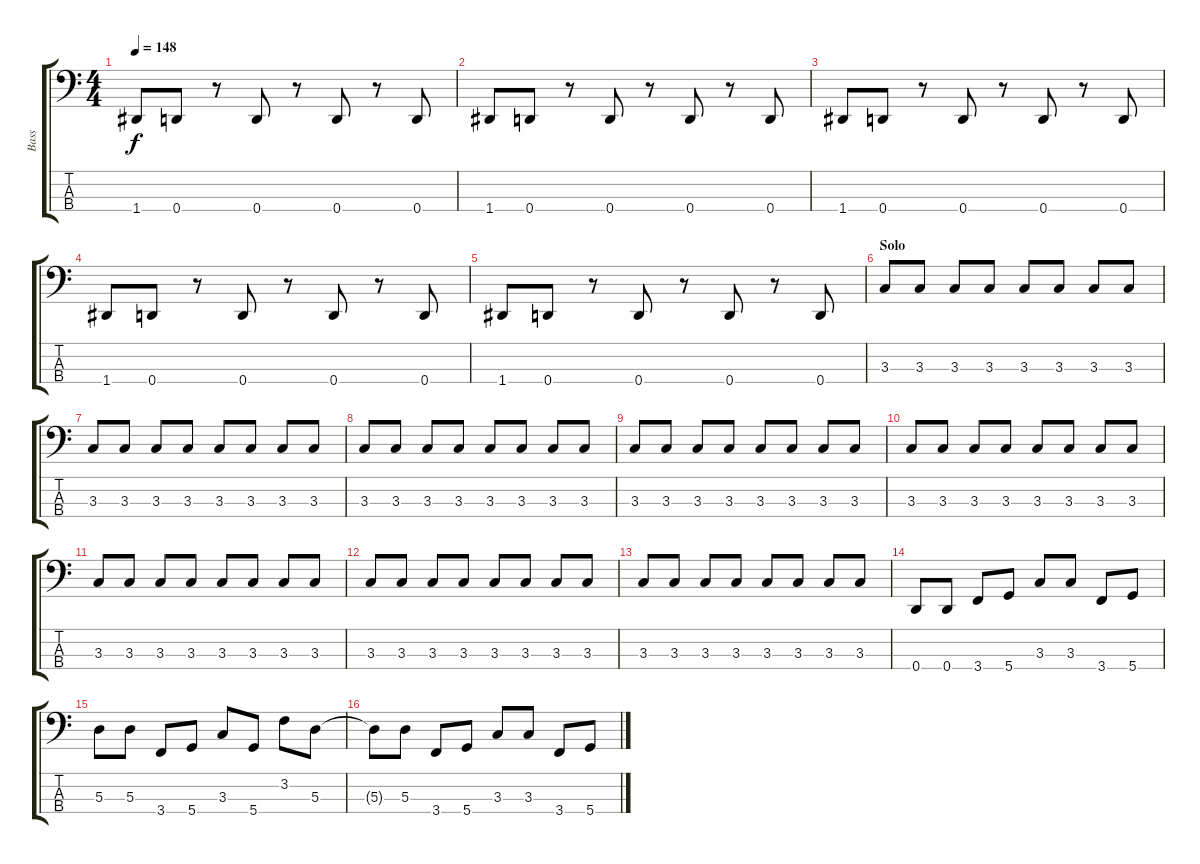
\track ("Bass" "Bass") {instrument electricbasspick}
\staff {score tabs}
\tuning (G2 D2 A1 D1) {hide}
\ts (4 4)
\tempo 148
\clef f4
\ks c
1.4.8{dy f} 0.4.8 r.8 0.4.8 r.8 0.4.8 r.8 0.4.8 |
1.4.8 0.4.8 r.8 0.4.8 r.8 0.4.8 r.8 0.4.8 |
1.4.8 0.4.8 r.8 0.4.8 r.8 0.4.8 r.8 0.4.8 |
1.4.8 0.4.8 r.8 0.4.8 r.8 0.4.8 r.8 0.4.8 |
1.4.8 0.4.8 r.8 0.4.8 r.8 0.4.8 r.8 0.4.8 |
\section ("" "Solo")
3.3.8 3.3.8 3.3.8 3.3.8 3.3.8 3.3.8 3.3.8 3.3.8 |
3.3.8 3.3.8 3.3.8 3.3.8 3.3.8 3.3.8 3.3.8 3.3.8 |
3.3.8 3.3.8 3.3.8 3.3.8 3.3.8 3.3.8 3.3.8 3.3.8 |
3.3.8 3.3.8 3.3.8 3.3.8 3.3.8 3.3.8 3.3.8 3.3.8 |
3.3.8 3.3.8 3.3.8 3.3.8 3.3.8 3.3.8 3.3.8 3.3.8 |
3.3.8 3.3.8 3.3.8 3.3.8 3.3.8 3.3.8 3.3.8 3.3.8 |
3.3.8 3.3.8 3.3.8 3.3.8 3.3.8 3.3.8 3.3.8 3.3.8 |
3.3.8 3.3.8 3.3.8 3.3.8 3.3.8 3.3.8 3.3.8 3.3.8 |
0.4.8 0.4.8 3.4.8 5.4.8 3.3.8 3.3.8 3.4.8 5.4.8 |
5.3.8 5.3.8 3.4.8 5.4.8 3.3.8 5.4.8 3.2.8 5.3.8 |
5.3{t}.8 5.3.8 3.4.8 5.4.8 3.3.8 3.3.8 3.4.8 5.4.8
